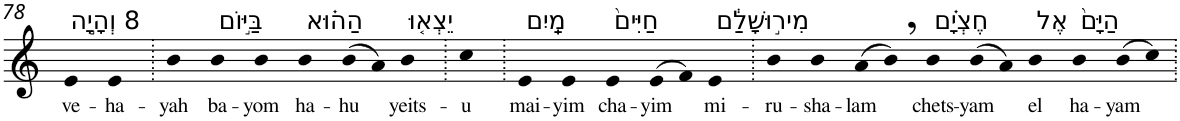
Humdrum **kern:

**kern	**text
*part1	*part1
*staff1	*staff1
*I"Piano	*
*I'Pno	*
!!LO:PB:g=z
*clefG2	*
*k[]	*
=78	=78
!LO:TX:a:t=8 וְהָיָ֣ה	!
!	!LO:LY:b
4e	ve-
!	!LO:LY:b
4e	-ha-
=79.	=79.
!	!LO:LY:b
4b	-yah
!LO:TX:a:t=בַּיּ֣וֹם	!
!	!LO:LY:b
4b	ba-
!	!LO:LY:b
4b	-yom
!LO:TX:a:t=הַה֗וּא	!
!	!LO:LY:b
4b	ha-
!	!LO:LY:b
(>8b	-hu
8a)	.
!LO:TX:a:t=יֵצְא֤וּ	!
!	!LO:LY:b
4b	yeits-
=80.	=80.
!	!LO:LY:b
4cc	-u
=81.	=81.
!LO:TX:a:t=מַֽיִם	!
!	!LO:LY:b
4e	mai-
!	!LO:LY:b
4e	-yim
!LO:TX:a:t=חַיִּים֙	!
!	!LO:LY:b
4e	cha-
!	!LO:LY:b
(>8e	-yim
8f)	.
!LO:TX:a:t=מִיר֣וּשָׁלִַ֔ם	!
!	!LO:LY:b
4e	mi-
=82.	=82.
!	!LO:LY:b
4b	-ru-
!	!LO:LY:b
4b	-sha-
!	!LO:LY:b
(>8a	-lam
8b,)	.
!LO:TX:a:t=חֶצְיָ֗ם	!
!	!LO:LY:b
4b	chets-
!	!LO:LY:b
(>8b	-yam
8a)	.
!LO:TX:a:t=אֶל	!
!	!LO:LY:b
4b	el
!LO:TX:a:t=הַיָּם֙	!
!	!LO:LY:b
4b	ha-
!	!LO:LY:b
(>8b	-yam
8cc)	.
=.	=.
*-	*-
